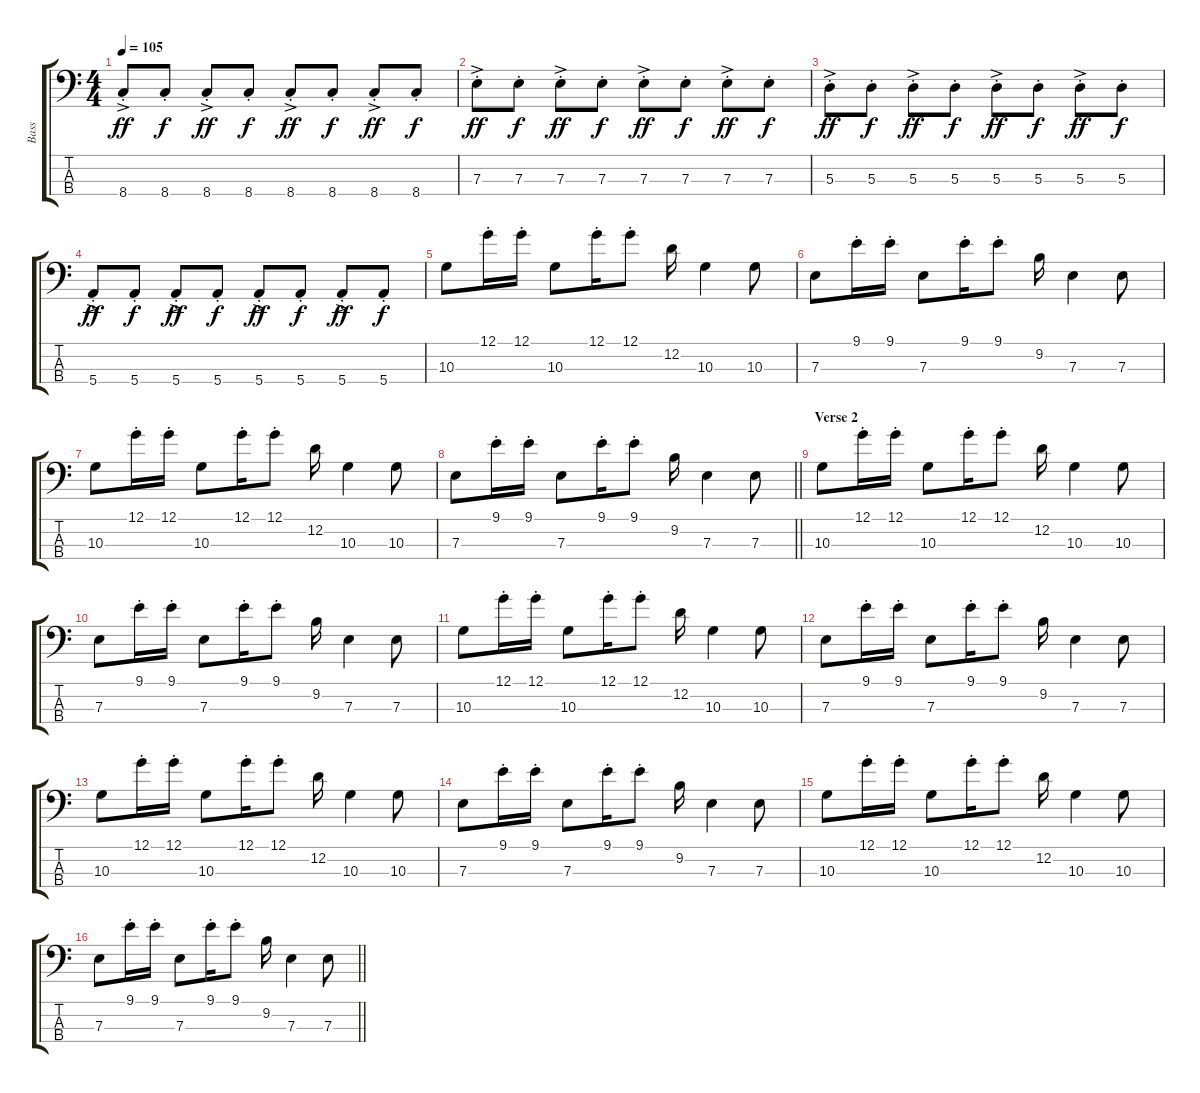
\track ("Bass" "Bass") {instrument electricbassfinger}
\staff {score tabs}
\tuning (G2 D2 A1 E1) {hide}
\ts (4 4)
\tempo 105
\clef f4
\ks c
8.4{ac st}.8{dy ff} 8.4{st}.8{dy f} 8.4{ac st}.8{dy ff} 8.4{st}.8{dy f} 8.4{ac st}.8{dy ff} 8.4{st}.8{dy f} 8.4{ac st}.8{dy ff} 8.4{st}.8{dy f} |
7.3{ac st}.8{dy ff} 7.3{st}.8{dy f} 7.3{ac st}.8{dy ff} 7.3{st}.8{dy f} 7.3{ac st}.8{dy ff} 7.3{st}.8{dy f} 7.3{ac st}.8{dy ff} 7.3{st}.8{dy f} |
5.3{ac st}.8{dy ff} 5.3{st}.8{dy f} 5.3{ac st}.8{dy ff} 5.3{st}.8{dy f} 5.3{ac st}.8{dy ff} 5.3{st}.8{dy f} 5.3{ac st}.8{dy ff} 5.3{st}.8{dy f} |
5.4{ac st}.8{dy ff} 5.4{st}.8{dy f} 5.4{ac st}.8{dy ff} 5.4{st}.8{dy f} 5.4{ac st}.8{dy ff} 5.4{st}.8{dy f} 5.4{ac st}.8{dy ff} 5.4{st}.8{dy f} |
10.3.8 12.1{st}.16 12.1{st}.16 10.3.8 12.1{st}.16 12.1{st}.8 12.2.16 10.3.4 10.3.8 |
7.3.8 9.1{st}.16 9.1{st}.16 7.3.8 9.1{st}.16 9.1{st}.8 9.2.16 7.3.4 7.3.8 |
10.3.8 12.1{st}.16 12.1{st}.16 10.3.8 12.1{st}.16 12.1{st}.8 12.2.16 10.3.4 10.3.8 |
\barLineRight lightlight
7.3.8 9.1{st}.16 9.1{st}.16 7.3.8 9.1{st}.16 9.1{st}.8 9.2.16 7.3.4 7.3.8 |
\section ("" "Verse 2")
10.3.8 12.1{st}.16 12.1{st}.16 10.3.8 12.1{st}.16 12.1{st}.8 12.2.16 10.3.4 10.3.8 |
7.3.8 9.1{st}.16 9.1{st}.16 7.3.8 9.1{st}.16 9.1{st}.8 9.2.16 7.3.4 7.3.8 |
10.3.8 12.1{st}.16 12.1{st}.16 10.3.8 12.1{st}.16 12.1{st}.8 12.2.16 10.3.4 10.3.8 |
7.3.8 9.1{st}.16 9.1{st}.16 7.3.8 9.1{st}.16 9.1{st}.8 9.2.16 7.3.4 7.3.8 |
10.3.8 12.1{st}.16 12.1{st}.16 10.3.8 12.1{st}.16 12.1{st}.8 12.2.16 10.3.4 10.3.8 |
7.3.8 9.1{st}.16 9.1{st}.16 7.3.8 9.1{st}.16 9.1{st}.8 9.2.16 7.3.4 7.3.8 |
10.3.8 12.1{st}.16 12.1{st}.16 10.3.8 12.1{st}.16 12.1{st}.8 12.2.16 10.3.4 10.3.8 |
\barLineRight lightlight
7.3.8 9.1{st}.16 9.1{st}.16 7.3.8 9.1{st}.16 9.1{st}.8 9.2.16 7.3.4 7.3.8
